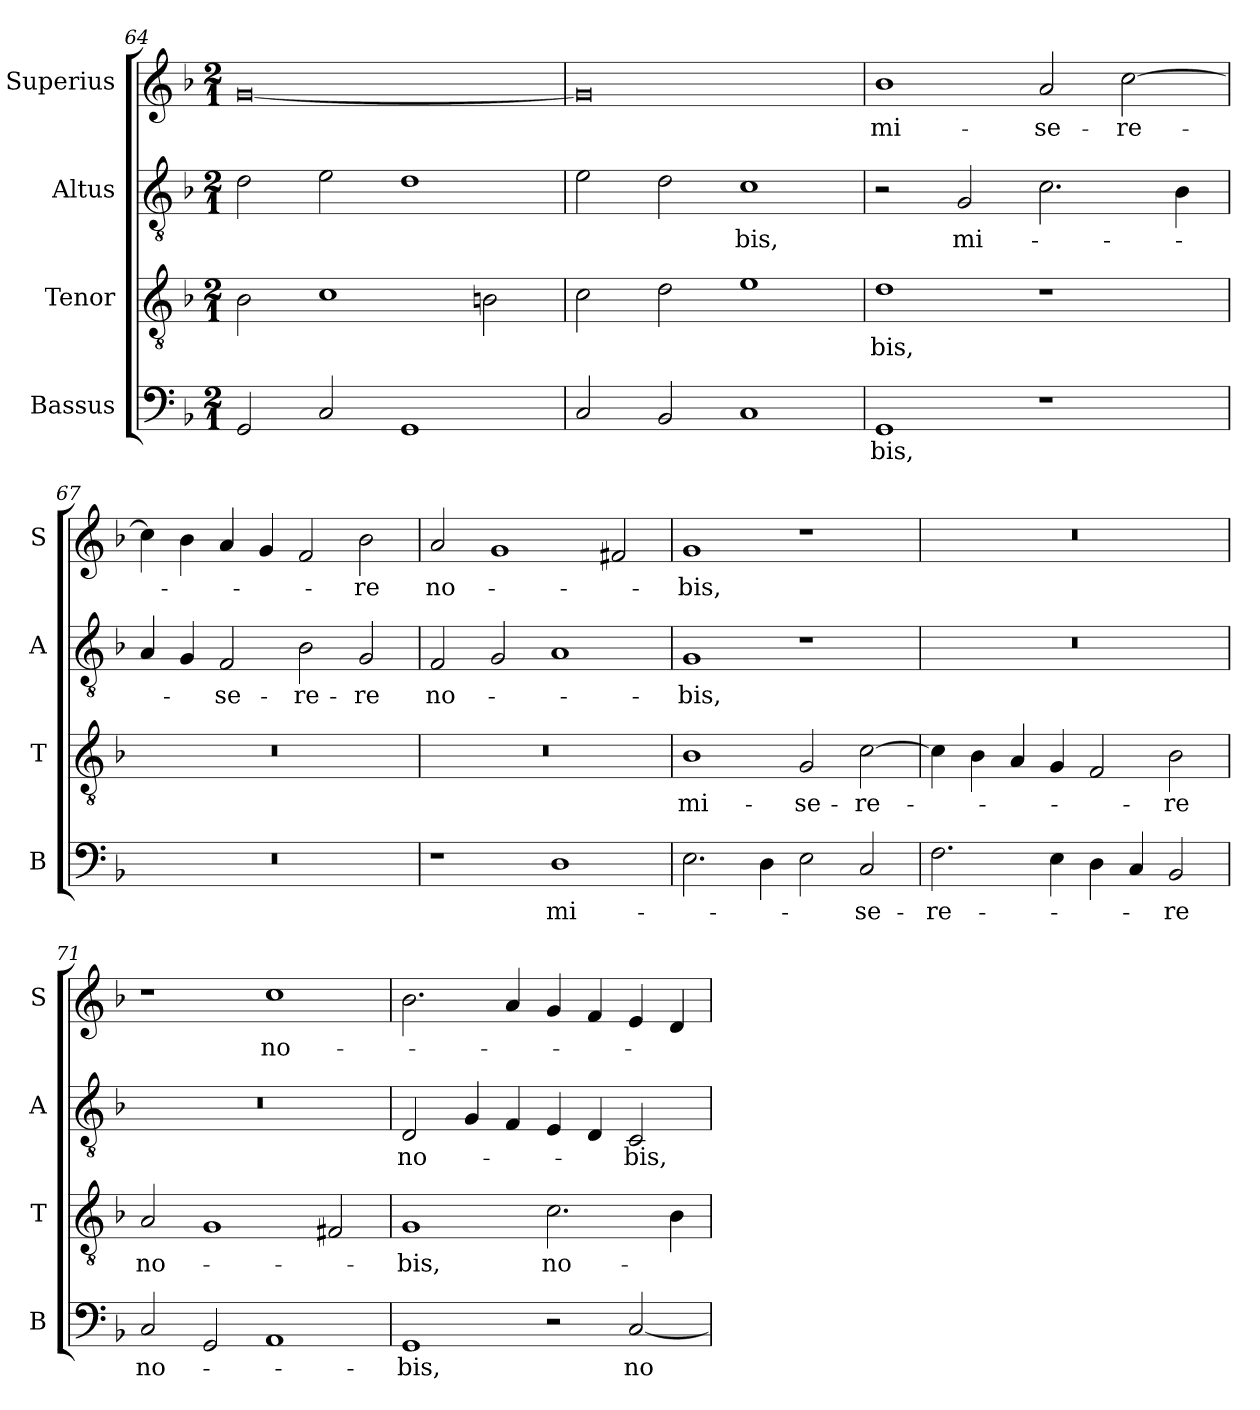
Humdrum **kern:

**kern	**text	**kern	**text	**kern	**text	**kern	**text
*part4	*part4	*part3	*part3	*part2	*part2	*part1	*part1
*staff4	*staff4	*staff3	*staff3	*staff2	*staff2	*staff1	*staff1
*I"Bassus	*	*I"Tenor	*	*I"Altus	*	*I"Superius	*
*I'B	*	*I'T	*	*I'A	*	*I'S	*
*clefF4	*	*clefGv2	*	*clefGv2	*	*clefG2	*
*k[b-]	*	*k[b-]	*	*k[b-]	*	*k[b-]	*
*M2/1	*	*M2/1	*	*M2/1	*	*M2/1	*
=64	=64	=64	=64	=64	=64	=64	=64
2GG/	.	2B-\	.	2d\	.	[0g	.
2C/	.	1c	.	2e\	.	.	.
1GG	.	.	.	1d	.	.	.
.	.	2Bn\	.	.	.	.	.
=65	=65	=65	=65	=65	=65	=65	=65
2C/	.	2c\	.	2e\	.	0g]	.
2BB-/	.	2d\	.	2d\	.	.	.
1C	.	1e	.	1c	-bis,	.	.
=66	=66	=66	=66	=66	=66	=66	=66
1GG	-bis,	1d	-bis,	2r	.	1b-	mi-
.	.	.	.	2G/	mi-	.	.
1r	.	1r	.	2.c\	.	2a/	-se-
.	.	.	.	.	.	[2cc\	-re-
.	.	.	.	4B-\	.	.	.
=67	=67	=67	=67	=67	=67	=67	=67
0r	.	0r	.	4A/	.	4cc\]	.
.	.	.	.	4G/	.	4b-\	.
.	.	.	.	2F/	-se-	4a/	.
.	.	.	.	.	.	4g/	.
.	.	.	.	2B-\	-re-	2f/	.
.	.	.	.	2G/	-re	2b-\	-re
=68	=68	=68	=68	=68	=68	=68	=68
1r	.	0r	.	2F/	no-	2a/	no-
.	.	.	.	2G/	.	1g	.
1D	mi-	.	.	1A	.	.	.
.	.	.	.	.	.	2f#X/	.
=69	=69	=69	=69	=69	=69	=69	=69
2.E\	.	1B-	mi-	1G	-bis,	1g	-bis,
4D\	.	.	.	.	.	.	.
2E\	.	2G/	-se-	1r	.	1r	.
2C/	-se-	[2c\	-re-	.	.	.	.
=70	=70	=70	=70	=70	=70	=70	=70
2.F\	-re-	4c\]	.	0r	.	0r	.
.	.	4B-\	.	.	.	.	.
.	.	4A/	.	.	.	.	.
4E\	.	4G/	.	.	.	.	.
4D\	.	2F/	.	.	.	.	.
4C/	.	.	.	.	.	.	.
2BB-/	-re	2B-\	-re	.	.	.	.
=71	=71	=71	=71	=71	=71	=71	=71
2C/	no-	2A/	no-	0r	.	1r	.
2GG/	.	1G	.	.	.	.	.
1AA	.	.	.	.	.	1cc	no-
.	.	2F#X/	.	.	.	.	.
=72	=72	=72	=72	=72	=72	=72	=72
1GG	-bis,	1G	-bis,	2D/	no-	2.b-\	.
.	.	.	.	4G/	.	.	.
.	.	.	.	4F/	.	4a/	.
2r	.	2.c\	no-	4E/	.	4g/	.
.	.	.	.	4D/	.	4f/	.
[2C/	no-	.	.	2C/	-bis,	4e/	.
.	.	4B-\	.	.	.	4d/	.
=	=	=	=	=	=	=	=
*-	*-	*-	*-	*-	*-	*-	*-
